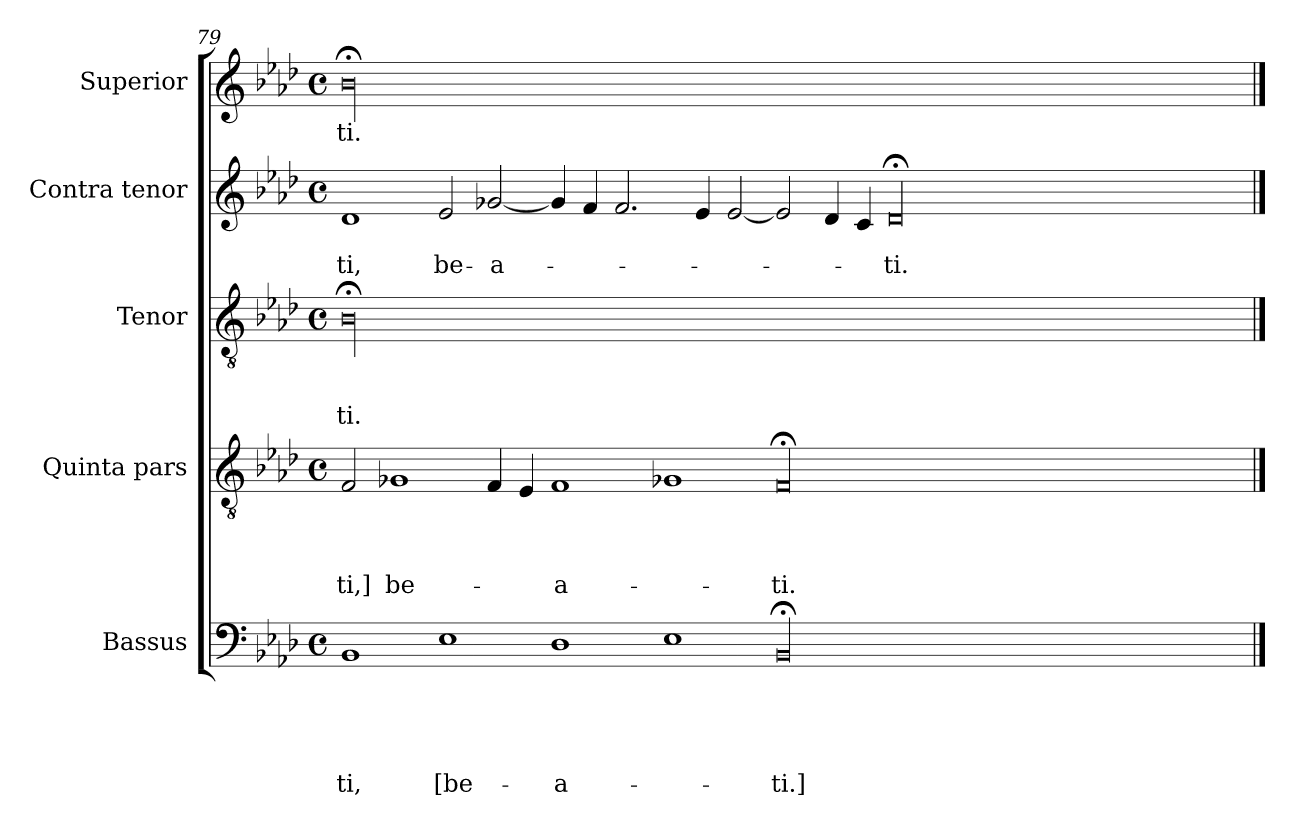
**kern	**text	**text	**text	**text	**text	**kern	**text	**text	**text	**text	**kern	**text	**text	**text	**kern	**text	**text	**kern	**text
*part5	*part5	*part5	*part5	*part5	*part5	*part4	*part4	*part4	*part4	*part4	*part3	*part3	*part3	*part3	*part2	*part2	*part2	*part1	*part1
*staff5	*staff5	*staff5	*staff5	*staff5	*staff5	*staff4	*staff4	*staff4	*staff4	*staff4	*staff3	*staff3	*staff3	*staff3	*staff2	*staff2	*staff2	*staff1	*staff1
*I"Bassus	*	*	*	*	*	*I"Quinta pars	*	*	*	*	*I"Tenor	*	*	*	*I"Contra tenor	*	*	*I"Superior	*
*clefF4	*	*	*	*	*	*clefGv2	*	*	*	*	*clefGv2	*	*	*	*clefG2	*	*	*clefG2	*
*k[b-e-a-d-]	*	*	*	*	*	*k[b-e-a-d-]	*	*	*	*	*k[b-e-a-d-]	*	*	*	*k[b-e-a-d-]	*	*	*k[b-e-a-d-]	*
*A-:	*	*	*	*	*	*A-:	*	*	*	*	*A-:	*	*	*	*A-:	*	*	*A-:	*
*M4/4	*	*	*	*	*	*M4/4	*	*	*	*	*M4/4	*	*	*	*M4/4	*	*	*M4/4	*
*met(c)	*	*	*	*	*	*met(c)	*	*	*	*	*met(c)	*	*	*	*met(c)	*	*	*met(c)	*
=79	=79	=79	=79	=79	=79	=79	=79	=79	=79	=79	=79	=79	=79	=79	=79	=79	=79	=79	=79
!	!	!	!	!	!LO:LY:b	!	!	!	!	!LO:LY:b	!	!	!	!LO:LY:b	!	!	!LO:LY:b	!	!LO:LY:b
*	*	*	*	*	*	*	*	*	*	*	*	*	*	*	*^	*	*	*	*
1BB-	.	.	.	.	-ti,	2F/	.	.	.	-ti,]	00B-;<	.	.	-ti.	1d-	1ryy	.	-ti,	00b-;<	-ti.
!	!	!	!	!	!	!	!	!	!	!LO:LY:b	!	!	!	!	!	!	!	!	!	!
.	.	.	.	.	.	1G-X	.	.	.	be-	.	.	.	.	.	.	.	.	.	.
!	!	!	!	!	!LO:LY:b	!	!	!	!	!	!	!	!	!	!	!	!	!LO:LY:b	!	!
1E-	.	.	.	.	[be-	.	.	.	.	.	.	.	.	.	2e-/	1ryy	.	be-	.	.
!	!	!	!	!	!	!	!	!	!	!	!	!	!	!	!	!	!	!LO:LY:b	!	!
.	.	.	.	.	.	4F/	.	.	.	.	.	.	.	.	[<2g-X/	.	.	-a-	.	.
.	.	.	.	.	.	4E-/	.	.	.	.	.	.	.	.	.	.	.	.	.	.
!	!	!	!	!	!LO:LY:b:rj	!	!	!	!	!LO:LY:b:rj	!	!	!	!	!	!	!	!	!	!
1D-	.	.	.	.	-a-	1F	.	.	.	-a-	.	.	.	.	4g-/]	1ryy	.	.	.	.
.	.	.	.	.	.	.	.	.	.	.	.	.	.	.	4f/	.	.	.	.	.
.	.	.	.	.	.	.	.	.	.	.	.	.	.	.	2.f/	.	.	.	.	.
1E-	.	.	.	.	.	1G-X	.	.	.	.	.	.	.	.	.	1ryy	.	.	.	.
.	.	.	.	.	.	.	.	.	.	.	.	.	.	.	4e-/	.	.	.	.	.
.	.	.	.	.	.	.	.	.	.	.	.	.	.	.	[<2e-/	.	.	.	.	.
!	!	!	!	!	!LO:LY:b	!	!	!	!	!LO:LY:b	!	!	!	!	!	!	!	!	!	!
00BB-;	.	.	.	.	-ti.]	00F;	.	.	.	-ti.	00ryy	.	.	.	2e-/]	1ryy	.	.	00ryy	.
.	.	.	.	.	.	.	.	.	.	.	.	.	.	.	4d-/	.	.	.	.	.
.	.	.	.	.	.	.	.	.	.	.	.	.	.	.	4c/	.	.	.	.	.
!	!	!	!	!	!	!	!	!	!	!	!	!	!	!	!	!	!	!LO:LY:b	!	!
.	.	.	.	.	.	.	.	.	.	.	.	.	.	.	00d-;	8ryy	.	-ti.	.	.
.	.	.	.	.	.	.	.	.	.	.	.	.	.	.	.	32ryy	.	.	.	.
.	.	.	.	.	.	.	.	.	.	.	.	.	.	.	.	1ryy	.	.	.	.
.	.	.	.	.	.	.	.	.	.	.	.	.	.	.	.	1ryy	.	.	.	.
.	.	.	.	.	.	.	.	.	.	.	.	.	.	.	.	1ryy	.	.	.	.
1ryy	.	.	.	.	.	1ryy	.	.	.	.	1ryy	.	.	.	.	.	.	.	1ryy	.
.	.	.	.	.	.	.	.	.	.	.	.	.	.	.	.	2ryy	.	.	.	.
.	.	.	.	.	.	.	.	.	.	.	.	.	.	.	.	4ryy	.	.	.	.
.	.	.	.	.	.	.	.	.	.	.	.	.	.	.	.	16.ryy	.	.	.	.
*	*	*	*	*	*	*	*	*	*	*	*	*	*	*	*v	*v	*	*	*	*
==	==	==	==	==	==	==	==	==	==	==	==	==	==	==	==	==	==	==	==
*-	*-	*-	*-	*-	*-	*-	*-	*-	*-	*-	*-	*-	*-	*-	*-	*-	*-	*-	*-
